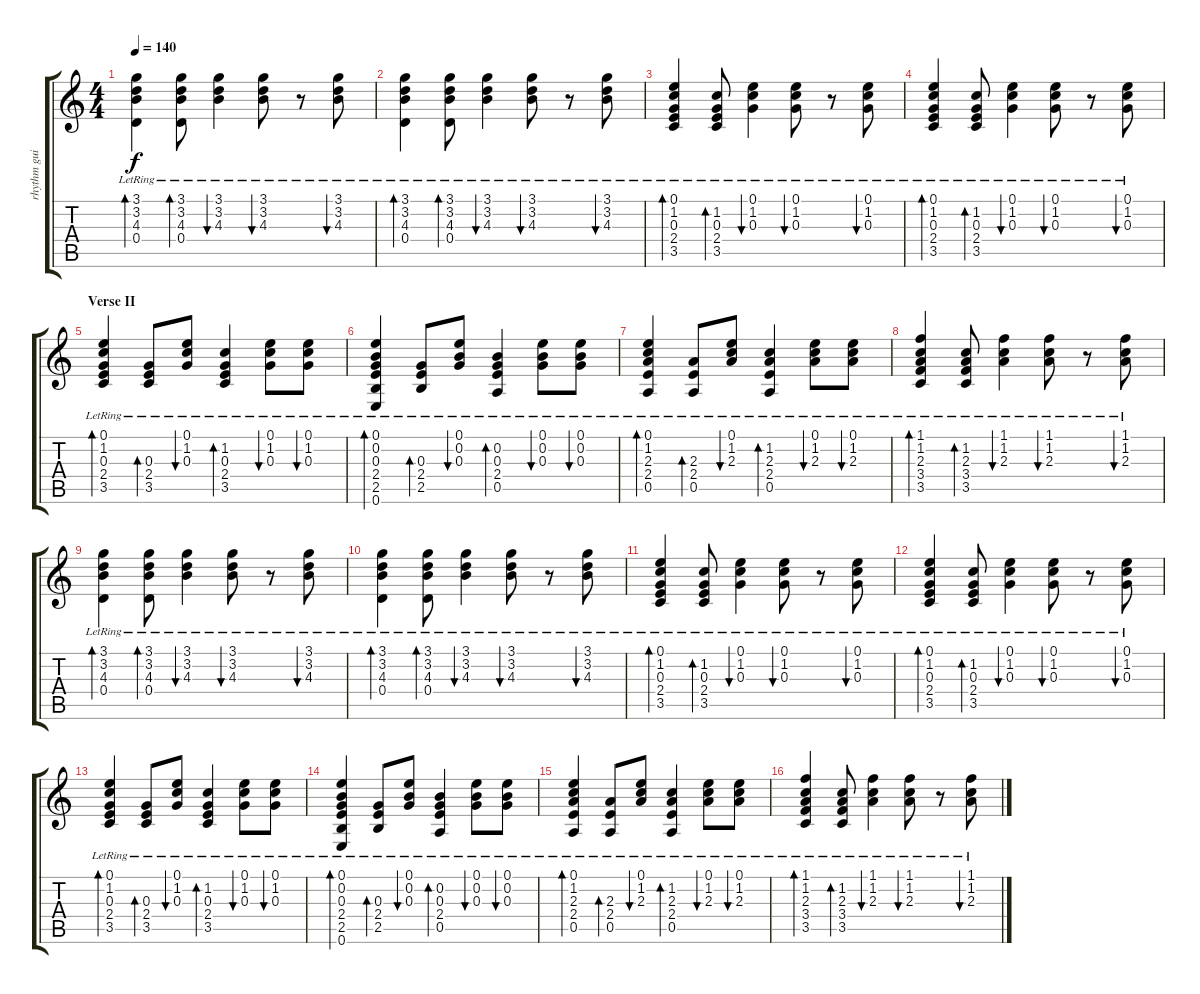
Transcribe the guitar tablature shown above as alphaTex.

\track ("rhythm guitar" "rhythm gui") {instrument acousticguitarsteel}
\staff {score tabs}
\tuning (E4 B3 G3 D3 A2 E2) {hide}
\ts (4 4)
\tempo 140
\clef g2
\ks c
(3.1{lr} 3.2{lr} 4.3{lr} 0.4{lr}).4{bd 120 dy f} (3.1{lr} 3.2{lr} 4.3{lr} 0.4{lr}).8{bd 120} (3.1{lr} 3.2{lr} 4.3{lr}).4{bu 120} (3.1{lr} 3.2{lr} 4.3{lr}).8{bu 120} r.8 (3.1{lr} 3.2{lr} 4.3{lr}).8{bu 120} |
(3.1{lr} 3.2{lr} 4.3{lr} 0.4{lr}).4{bd 120} (3.1{lr} 3.2{lr} 4.3{lr} 0.4{lr}).8{bd 120} (3.1{lr} 3.2{lr} 4.3{lr}).4{bu 120} (3.1{lr} 3.2{lr} 4.3{lr}).8{bu 120} r.8 (3.1{lr} 3.2{lr} 4.3{lr}).8{bu 120} |
(0.1{lr} 1.2{lr} 0.3{lr} 2.4{lr} 3.5{lr}).4{bd 120} (1.2{lr} 0.3{lr} 2.4{lr} 3.5{lr}).8{bd 120} (0.1{lr} 1.2{lr} 0.3{lr}).4{bu 120} (0.1{lr} 1.2{lr} 0.3{lr}).8{bu 120} r.8 (0.1{lr} 1.2{lr} 0.3{lr}).8{bu 120} |
(0.1{lr} 1.2{lr} 0.3{lr} 2.4{lr} 3.5{lr}).4{bd 120} (1.2{lr} 0.3{lr} 2.4{lr} 3.5{lr}).8{bd 120} (0.1{lr} 1.2{lr} 0.3{lr}).4{bu 120} (0.1{lr} 1.2{lr} 0.3{lr}).8{bu 120} r.8 (0.1{lr} 1.2{lr} 0.3{lr}).8{bu 120} |
\section ("" "Verse II")
(0.1{lr} 1.2{lr} 0.3{lr} 2.4{lr} 3.5{lr}).4{bd 240} (0.3{lr} 2.4{lr} 3.5).8{bd 120} (0.1{lr} 1.2{lr} 0.3{lr}).8{bu 120} (1.2 0.3 2.4{lr} 3.5{lr}).4{bd 240} (0.1{lr} 1.2{lr} 0.3{lr}).8{bu 120} (0.1{lr} 1.2{lr} 0.3{lr}).8{bu 120} |
(0.1{lr} 0.2{lr} 0.3{lr} 2.4{lr} 2.5{lr} 0.6).4{bd 240} (0.3{lr} 2.4{lr} 2.5).8{bd 120} (0.1{lr} 0.2{lr} 0.3{lr}).8{bu 120} (0.2 0.3 2.4{lr} 0.5{lr}).4{bd 240} (0.1{lr} 0.2{lr} 0.3{lr}).8{bu 120} (0.1{lr} 0.2{lr} 0.3{lr}).8{bu 120} |
(0.1{lr} 1.2{lr} 2.3{lr} 2.4{lr} 0.5{lr}).4{bd 240} (2.3{lr} 2.4{lr} 0.5).8{bd 120} (0.1{lr} 1.2{lr} 2.3{lr}).8{bu 120} (1.2 2.3 2.4{lr} 0.5{lr}).4{bd 240} (0.1{lr} 1.2{lr} 2.3{lr}).8{bu 120} (0.1{lr} 1.2{lr} 2.3{lr}).8{bu 120} |
(1.1{lr} 1.2{lr} 2.3{lr} 3.4{lr} 3.5{lr}).4{bd 120} (1.2{lr} 2.3{lr} 3.4{lr} 3.5{lr}).8{bd 120} (1.1{lr} 1.2{lr} 2.3{lr}).4{bu 120} (1.1{lr} 1.2{lr} 2.3{lr}).8{bu 120} r.8 (1.1{lr} 1.2{lr} 2.3{lr}).8{bu 120} |
(3.1{lr} 3.2{lr} 4.3{lr} 0.4{lr}).4{bd 120} (3.1{lr} 3.2{lr} 4.3{lr} 0.4{lr}).8{bd 120} (3.1{lr} 3.2{lr} 4.3{lr}).4{bu 120} (3.1{lr} 3.2{lr} 4.3{lr}).8{bu 120} r.8 (3.1{lr} 3.2{lr} 4.3{lr}).8{bu 120} |
(3.1{lr} 3.2{lr} 4.3{lr} 0.4{lr}).4{bd 120} (3.1{lr} 3.2{lr} 4.3{lr} 0.4{lr}).8{bd 120} (3.1{lr} 3.2{lr} 4.3{lr}).4{bu 120} (3.1{lr} 3.2{lr} 4.3{lr}).8{bu 120} r.8 (3.1{lr} 3.2{lr} 4.3{lr}).8{bu 120} |
(0.1{lr} 1.2{lr} 0.3{lr} 2.4{lr} 3.5{lr}).4{bd 120} (1.2{lr} 0.3{lr} 2.4{lr} 3.5{lr}).8{bd 120} (0.1{lr} 1.2{lr} 0.3{lr}).4{bu 120} (0.1{lr} 1.2{lr} 0.3{lr}).8{bu 120} r.8 (0.1{lr} 1.2{lr} 0.3{lr}).8{bu 120} |
(0.1{lr} 1.2{lr} 0.3{lr} 2.4{lr} 3.5{lr}).4{bd 120} (1.2{lr} 0.3{lr} 2.4{lr} 3.5{lr}).8{bd 120} (0.1{lr} 1.2{lr} 0.3{lr}).4{bu 120} (0.1{lr} 1.2{lr} 0.3{lr}).8{bu 120} r.8 (0.1{lr} 1.2{lr} 0.3{lr}).8{bu 120} |
(0.1{lr} 1.2{lr} 0.3{lr} 2.4{lr} 3.5{lr}).4{bd 240} (0.3{lr} 2.4{lr} 3.5).8{bd 120} (0.1{lr} 1.2{lr} 0.3{lr}).8{bu 120} (1.2 0.3 2.4{lr} 3.5{lr}).4{bd 240} (0.1{lr} 1.2{lr} 0.3{lr}).8{bu 120} (0.1{lr} 1.2{lr} 0.3{lr}).8{bu 120} |
(0.1{lr} 0.2{lr} 0.3{lr} 2.4{lr} 2.5{lr} 0.6).4{bd 240} (0.3{lr} 2.4{lr} 2.5).8{bd 120} (0.1{lr} 0.2{lr} 0.3{lr}).8{bu 120} (0.2 0.3 2.4{lr} 0.5{lr}).4{bd 240} (0.1{lr} 0.2{lr} 0.3{lr}).8{bu 120} (0.1{lr} 0.2{lr} 0.3{lr}).8{bu 120} |
(0.1{lr} 1.2{lr} 2.3{lr} 2.4{lr} 0.5{lr}).4{bd 240} (2.3{lr} 2.4{lr} 0.5).8{bd 120} (0.1{lr} 1.2{lr} 2.3{lr}).8{bu 120} (1.2 2.3 2.4{lr} 0.5{lr}).4{bd 240} (0.1{lr} 1.2{lr} 2.3{lr}).8{bu 120} (0.1{lr} 1.2{lr} 2.3{lr}).8{bu 120} |
(1.1{lr} 1.2{lr} 2.3{lr} 3.4{lr} 3.5{lr}).4{bd 120} (1.2{lr} 2.3{lr} 3.4{lr} 3.5{lr}).8{bd 120} (1.1{lr} 1.2{lr} 2.3{lr}).4{bu 120} (1.1{lr} 1.2{lr} 2.3{lr}).8{bu 120} r.8 (1.1{lr} 1.2{lr} 2.3{lr}).8{bu 120}
